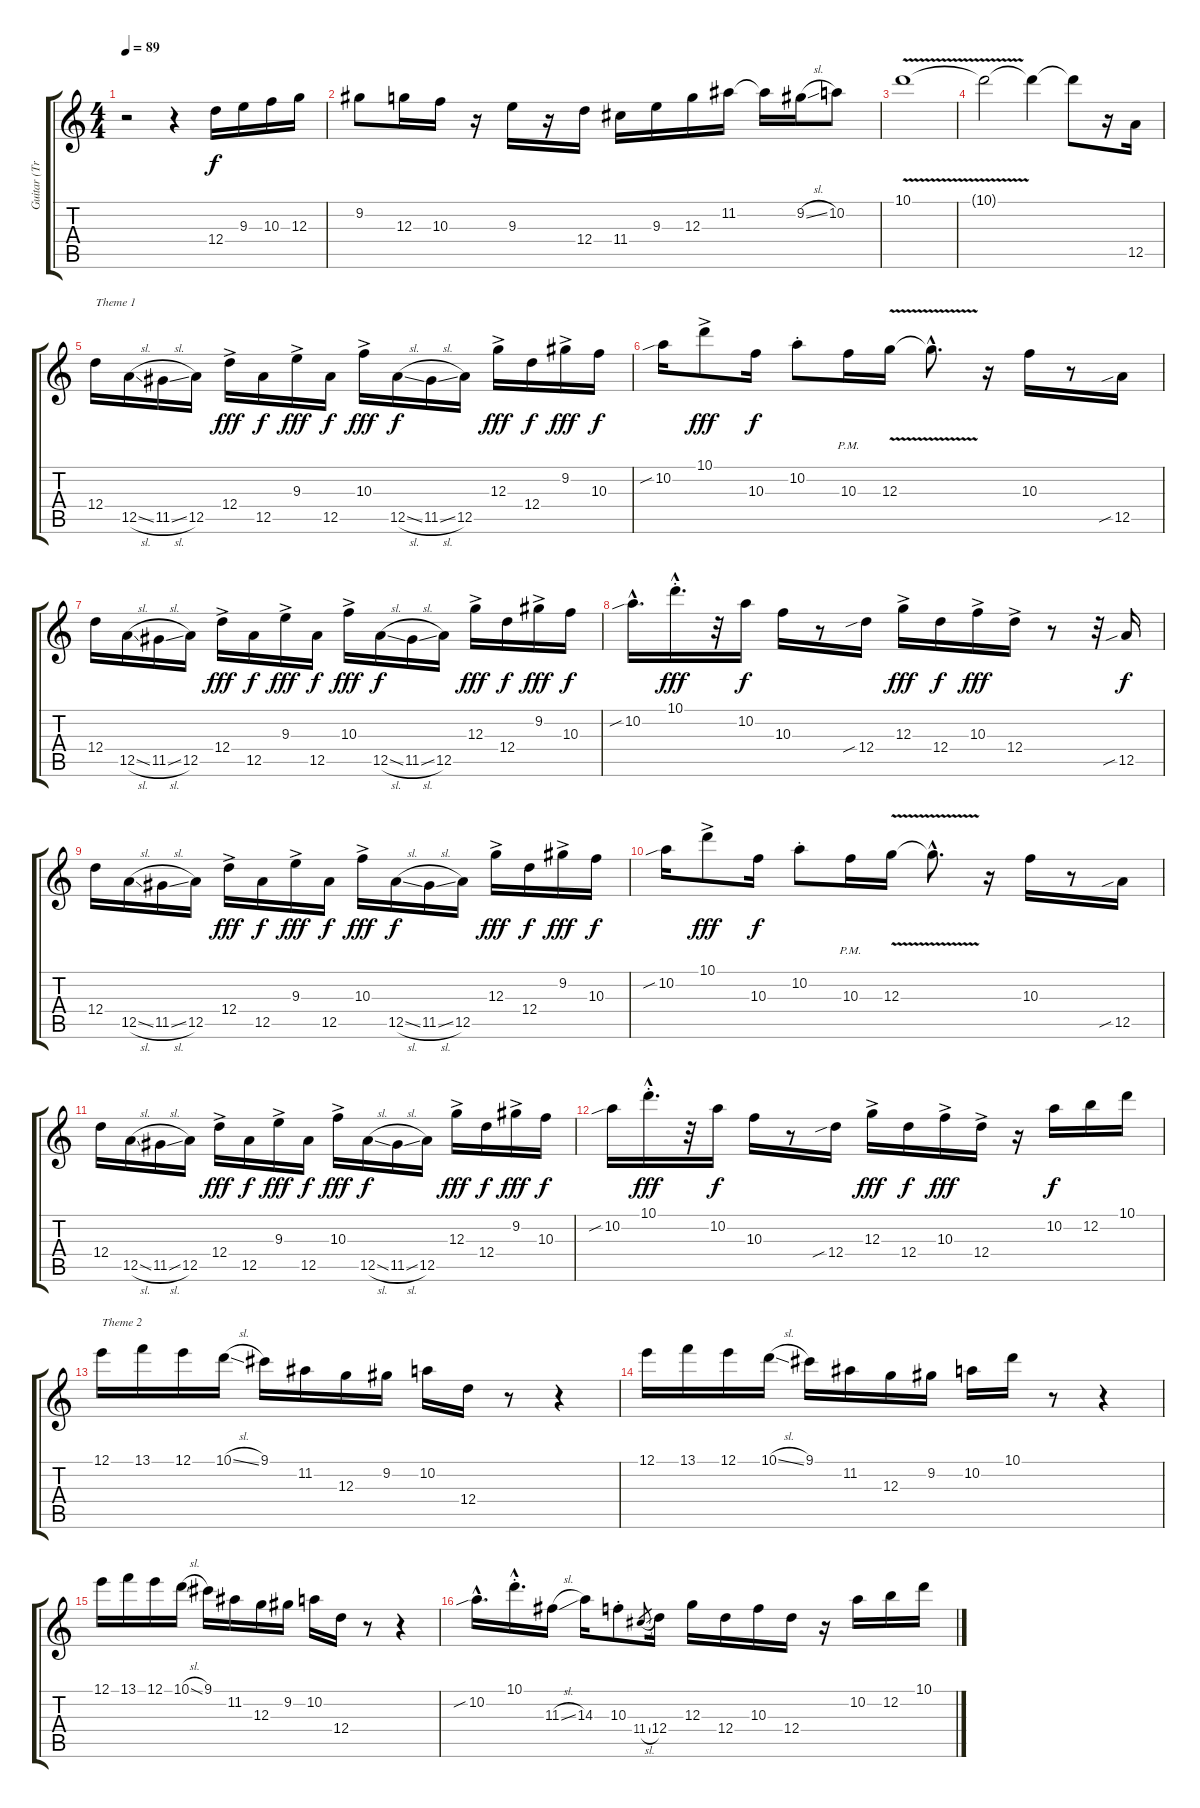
\track ("Guitar (Trey Anastasio)" "Guitar (Tr") {instrument electricguitarjazz}
\staff {score tabs}
\tuning (E4 B3 G3 D3 A2 E2) {hide}
\ts (4 4)
\tempo 89
\clef g2
\ks c
r.2{dy f instrument electricguitarjazz} r.4 12.4.16 9.3.16 10.3.16 12.3.16 |
9.2.8 12.3.16 10.3.16 r.16 9.3.16 r.16 12.4.16 11.4.16 9.3.16 12.3.16 11.2.16 11.2{t}.16 9.2{sl}.16 10.2.8 |
10.1{v}.1 |
10.1{t}.2 10.1{t}.4 10.1{t}.8 r.16 12.5.16{instrument electricguitarmuted} |
12.4.16{txt "Theme 1"} 12.5{sl}.16 11.5{sl}.16 12.5.16 12.4{ac}.16{dy fff} 12.5.16{dy f} 9.3{ac}.16{dy fff} 12.5.16{dy f} 10.3{ac}.16{dy fff} 12.5{sl}.16{dy f} 11.5{sl}.16 12.5.16 12.3{ac}.16{dy fff} 12.4.16{dy f} 9.2{ac}.16{dy fff} 10.3.16{dy f} |
10.2{sib}.16 10.1{ac}.8{dy fff instrument electricguitarjazz} 10.3.16{dy f} 10.2{st}.8 10.3{pm}.16 12.3{v}.16 12.3{hac t}.8{d} r.16 10.3.16 r.8 12.5{sib}.16{instrument electricguitarmuted} |
12.4.16 12.5{sl}.16 11.5{sl}.16 12.5.16 12.4{ac}.16{dy fff} 12.5.16{dy f} 9.3{ac}.16{dy fff} 12.5.16{dy f} 10.3{ac}.16{dy fff} 12.5{sl}.16{dy f} 11.5{sl}.16 12.5.16 12.3{ac}.16{dy fff} 12.4.16{dy f} 9.2{ac}.16{dy fff} 10.3.16{dy f} |
10.2{sib hac}.16{d} 10.1{hac st}.16{d dy fff instrument electricguitarjazz} r.32 10.2.16{dy f} 10.3.16 r.8 12.4{sib}.16 12.3{ac}.16{dy fff} 12.4.16{dy f} 10.3{ac}.16{dy fff} 12.4{ac}.16 r.8 r.32 12.5{sib}.16{dy f instrument electricguitarmuted} |
12.4.16 12.5{sl}.16 11.5{sl}.16 12.5.16 12.4{ac}.16{dy fff} 12.5.16{dy f} 9.3{ac}.16{dy fff} 12.5.16{dy f} 10.3{ac}.16{dy fff} 12.5{sl}.16{dy f} 11.5{sl}.16 12.5.16 12.3{ac}.16{dy fff} 12.4.16{dy f} 9.2{ac}.16{dy fff} 10.3.16{dy f} |
10.2{sib}.16 10.1{ac}.8{dy fff instrument electricguitarjazz} 10.3.16{dy f} 10.2{st}.8 10.3{pm}.16 12.3{v}.16 12.3{hac t}.8{d} r.16 10.3.16 r.8 12.5{sib}.16{instrument electricguitarmuted} |
12.4.16 12.5{sl}.16 11.5{sl}.16 12.5.16 12.4{ac}.16{dy fff} 12.5.16{dy f} 9.3{ac}.16{dy fff} 12.5.16{dy f} 10.3{ac}.16{dy fff} 12.5{sl}.16{dy f} 11.5{sl}.16 12.5.16 12.3{ac}.16{dy fff} 12.4.16{dy f} 9.2{ac}.16{dy fff} 10.3.16{dy f} |
10.2{sib}.16 10.1{hac st}.16{d dy fff instrument electricguitarjazz} r.32 10.2.16{dy f} 10.3.16 r.8 12.4{sib}.16 12.3{ac}.16{dy fff} 12.4.16{dy f} 10.3{ac}.16{dy fff} 12.4{ac}.16 r.16 10.2.16{dy f} 12.2.16 10.1.16 |
12.1.16{txt "Theme 2"} 13.1.16 12.1.16 10.1{sl}.16 9.1.16 11.2.16 12.3.16 9.2.16 10.2.16 12.4.16 r.8 r.4 |
12.1.16 13.1.16 12.1.16 10.1{sl}.16 9.1.16 11.2.16 12.3.16 9.2.16 10.2.16 10.1.16 r.8 r.4 |
12.1.16 13.1.16 12.1.16 10.1{sl}.16 9.1.16 11.2.16 12.3.16 9.2.16 10.2.16 12.4.16 r.8 r.4 |
10.2{sib hac}.16{d} 10.1{hac st}.16{d} 11.3{sl}.16 14.3.16 10.3{st}.8 11.4{sl}.8{gr} 12.4.16 12.3.16 12.4.16 10.3.16 12.4.16 r.16 10.2.16 12.2.16 10.1.16
